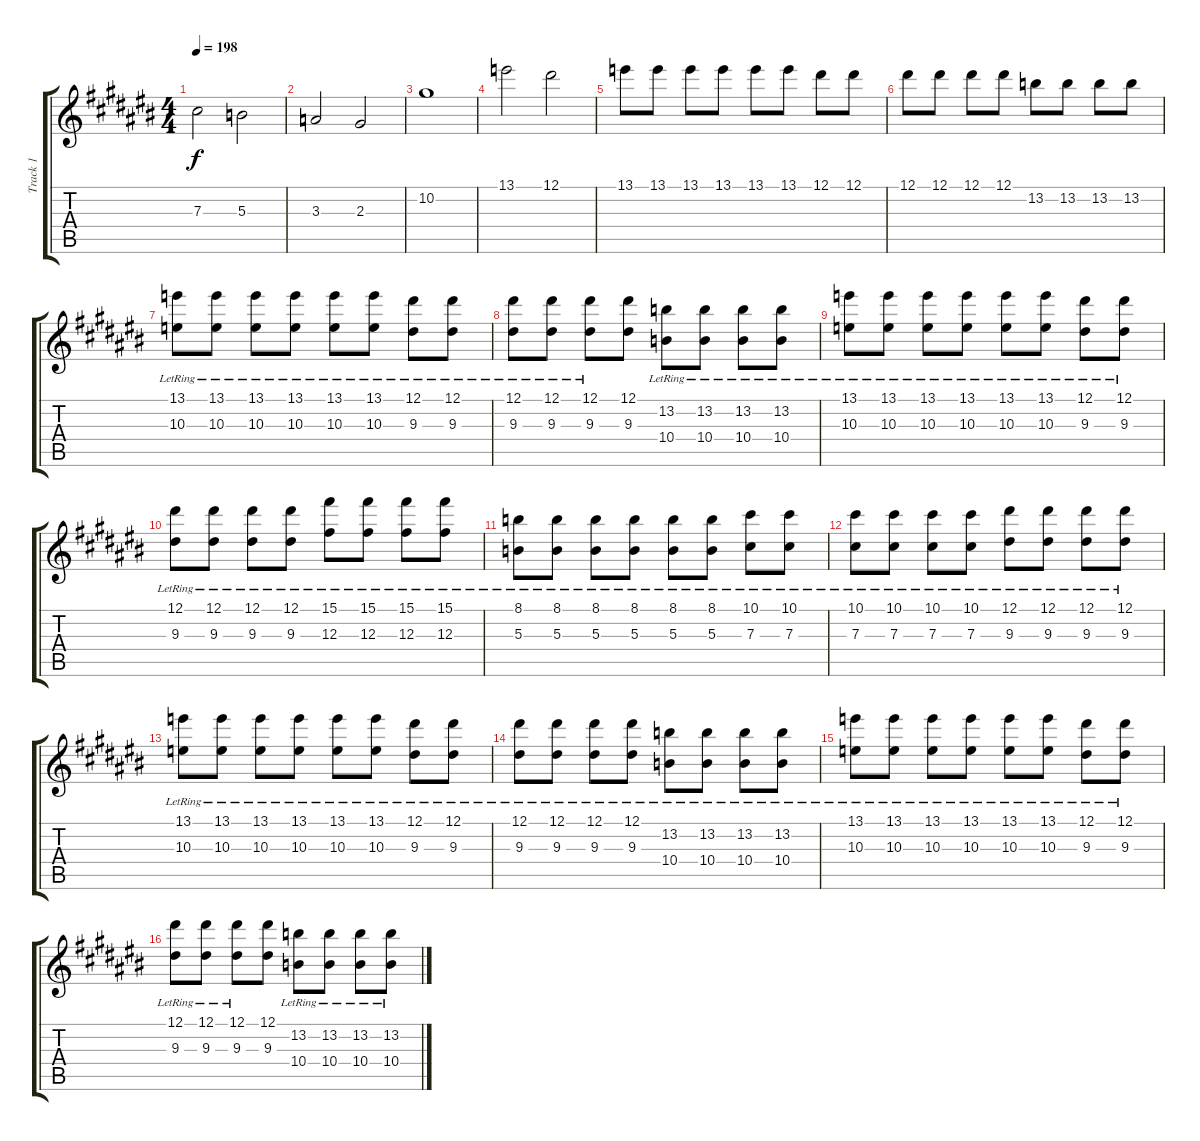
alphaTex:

\track ("Track 1" "Track 1") {instrument distortionguitar}
\staff {score tabs}
\tuning (Eb4 Bb3 Gb3 Db3 Ab2 Db2) {hide}
\ts (4 4)
\tempo 198
\clef g2
\ks c#
7.3.2{dy f} 5.3.2 |
3.3.2 2.3.2 |
10.2.1 |
13.1.2 12.1.2 |
13.1.8 13.1.8 13.1.8 13.1.8 13.1.8 13.1.8 12.1.8 12.1.8 |
12.1.8 12.1.8 12.1.8 12.1.8 13.2.8 13.2.8 13.2.8 13.2.8 |
(13.1 10.3{lr}).8 (13.1 10.3{lr}).8 (13.1 10.3{lr}).8 (13.1 10.3{lr}).8 (13.1 10.3{lr}).8 (13.1 10.3{lr}).8 (12.1 9.3{lr}).8 (12.1 9.3{lr}).8 |
(12.1 9.3{lr}).8 (12.1 9.3{lr}).8 (12.1 9.3{lr}).8 (12.1 9.3).8 (13.2 10.4{lr}).8 (13.2 10.4{lr}).8 (13.2 10.4{lr}).8 (13.2 10.4{lr}).8 |
(13.1{lr} 10.3{lr}).8 (13.1{lr} 10.3{lr}).8 (13.1{lr} 10.3{lr}).8 (13.1{lr} 10.3{lr}).8 (13.1{lr} 10.3{lr}).8 (13.1{lr} 10.3{lr}).8 (12.1{lr} 9.3{lr}).8 (12.1{lr} 9.3{lr}).8 |
(12.1{lr} 9.3{lr}).8 (12.1{lr} 9.3{lr}).8 (12.1{lr} 9.3{lr}).8 (12.1{lr} 9.3{lr}).8 (15.1{lr} 12.3{lr}).8 (15.1{lr} 12.3{lr}).8 (15.1{lr} 12.3{lr}).8 (15.1{lr} 12.3{lr}).8 |
(8.1{lr} 5.3{lr}).8 (8.1{lr} 5.3{lr}).8 (8.1{lr} 5.3{lr}).8 (8.1{lr} 5.3{lr}).8 (8.1{lr} 5.3{lr}).8 (8.1{lr} 5.3{lr}).8 (10.1{lr} 7.3{lr}).8 (10.1{lr} 7.3{lr}).8 |
(10.1{lr} 7.3{lr}).8 (10.1{lr} 7.3{lr}).8 (10.1{lr} 7.3{lr}).8 (10.1{lr} 7.3{lr}).8 (12.1{lr} 9.3{lr}).8 (12.1{lr} 9.3{lr}).8 (12.1{lr} 9.3{lr}).8 (12.1{lr} 9.3{lr}).8 |
(13.1{lr} 10.3{lr}).8 (13.1{lr} 10.3{lr}).8 (13.1{lr} 10.3{lr}).8 (13.1{lr} 10.3{lr}).8 (13.1{lr} 10.3{lr}).8 (13.1{lr} 10.3{lr}).8 (12.1{lr} 9.3{lr}).8 (12.1{lr} 9.3{lr}).8 |
(12.1{lr} 9.3{lr}).8 (12.1{lr} 9.3{lr}).8 (12.1{lr} 9.3{lr}).8 (12.1{lr} 9.3{lr}).8 (13.2{lr} 10.4{lr}).8 (13.2{lr} 10.4{lr}).8 (13.2{lr} 10.4{lr}).8 (13.2{lr} 10.4{lr}).8 |
(13.1 10.3{lr}).8 (13.1 10.3{lr}).8 (13.1 10.3{lr}).8 (13.1 10.3{lr}).8 (13.1 10.3{lr}).8 (13.1 10.3{lr}).8 (12.1 9.3{lr}).8 (12.1 9.3{lr}).8 |
(12.1 9.3{lr}).8 (12.1 9.3{lr}).8 (12.1 9.3{lr}).8 (12.1 9.3).8 (13.2 10.4{lr}).8 (13.2 10.4{lr}).8 (13.2 10.4{lr}).8 (13.2 10.4{lr}).8
